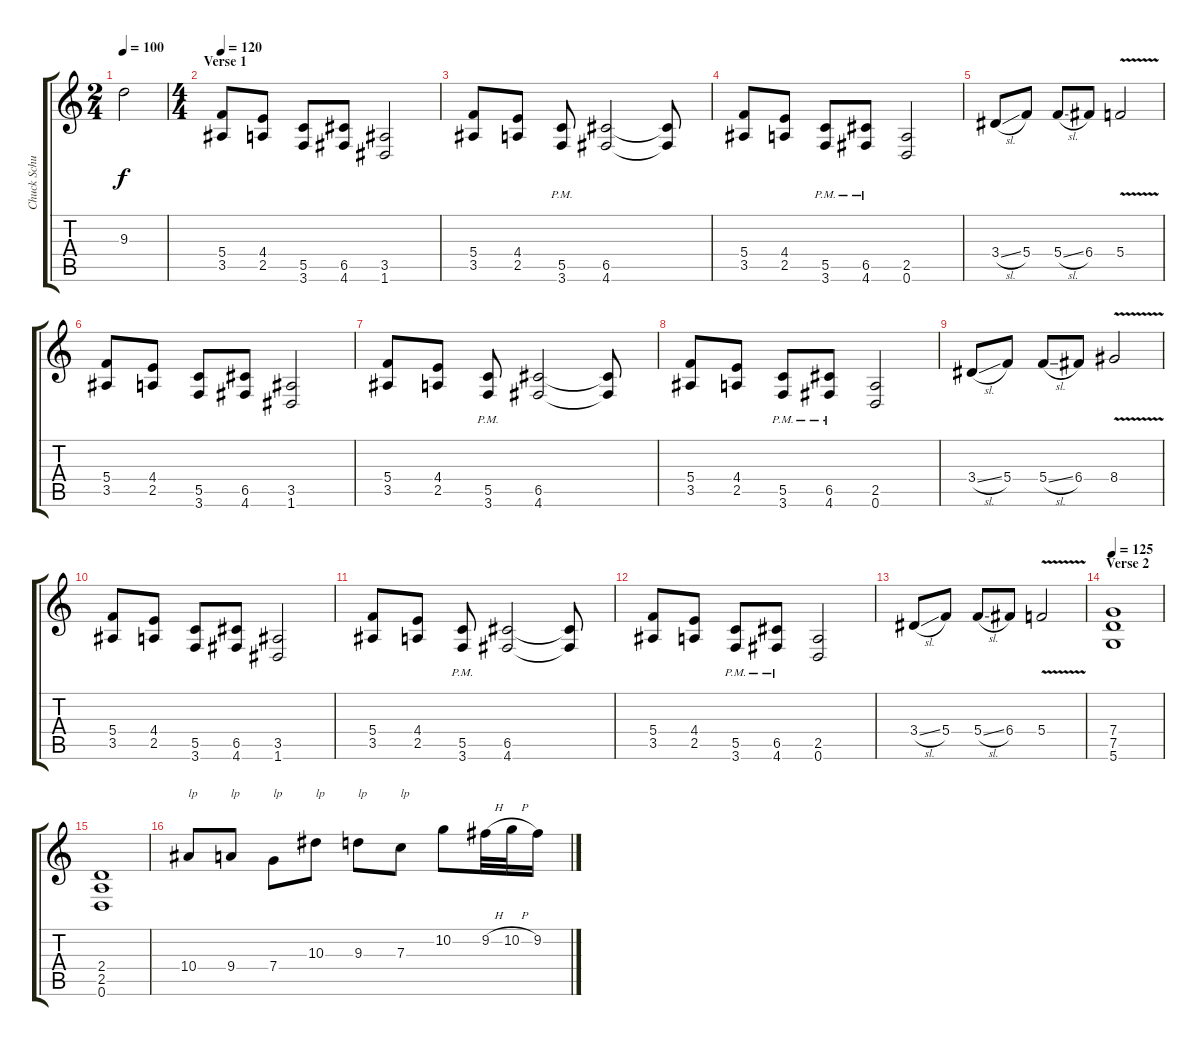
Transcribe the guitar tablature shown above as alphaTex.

\track ("Chuck Schuldiner" "Chuck Schu") {instrument distortionguitar}
\staff {score tabs}
\tuning (D4 A3 F3 C3 G2 D2) {hide}
\ts (2 4)
\tempo 100
\clef g2
\ks c
9.3{t}.2{dy f} |
\ts (4 4)
\section ("" "Verse 1")
\tempo 120
(5.4 3.5).8{instrument distortionguitar} (4.4 2.5).8 (5.5 3.6).8 (6.5 4.6).8 (3.5 1.6).2 |
(5.4 3.5).8 (4.4 2.5).8 (5.5{pm} 3.6{pm}).8 (6.5 4.6).2 (6.5{t} 4.6{t}).8 |
(5.4 3.5).8 (4.4 2.5).8 (5.5{pm} 3.6{pm}).8 (6.5{pm} 4.6{pm}).8 (2.5 0.6).2 |
3.4{sl}.8 5.4.8 5.4{sl}.8 6.4.8 5.4{v}.2 |
(5.4 3.5).8{instrument distortionguitar} (4.4 2.5).8 (5.5 3.6).8 (6.5 4.6).8 (3.5 1.6).2 |
(5.4 3.5).8 (4.4 2.5).8 (5.5{pm} 3.6{pm}).8 (6.5 4.6).2 (6.5{t} 4.6{t}).8 |
(5.4 3.5).8 (4.4 2.5).8 (5.5{pm} 3.6{pm}).8 (6.5{pm} 4.6{pm}).8 (2.5 0.6).2 |
3.4{sl}.8 5.4.8 5.4{sl}.8 6.4.8 8.4{v}.2 |
(5.4 3.5).8{instrument distortionguitar} (4.4 2.5).8 (5.5 3.6).8 (6.5 4.6).8 (3.5 1.6).2 |
(5.4 3.5).8 (4.4 2.5).8 (5.5{pm} 3.6{pm}).8 (6.5 4.6).2 (6.5{t} 4.6{t}).8 |
(5.4 3.5).8 (4.4 2.5).8 (5.5{pm} 3.6{pm}).8 (6.5{pm} 4.6{pm}).8 (2.5 0.6).2 |
3.4{sl}.8 5.4.8 5.4{sl}.8 6.4.8 5.4{v}.2 |
\section ("" "Verse 2")
\tempo 125
(7.4 7.5 5.6).1 |
(2.4 2.5 0.6).1 |
10.4.8{txt "lp"} 9.4.8{txt "lp"} 7.4.8{txt "lp"} 10.3.8{txt "lp"} 9.3.8{txt "lp"} 7.3.8{txt "lp"} 10.2.8 9.2{h}.32 10.2{h}.32 9.2.16
